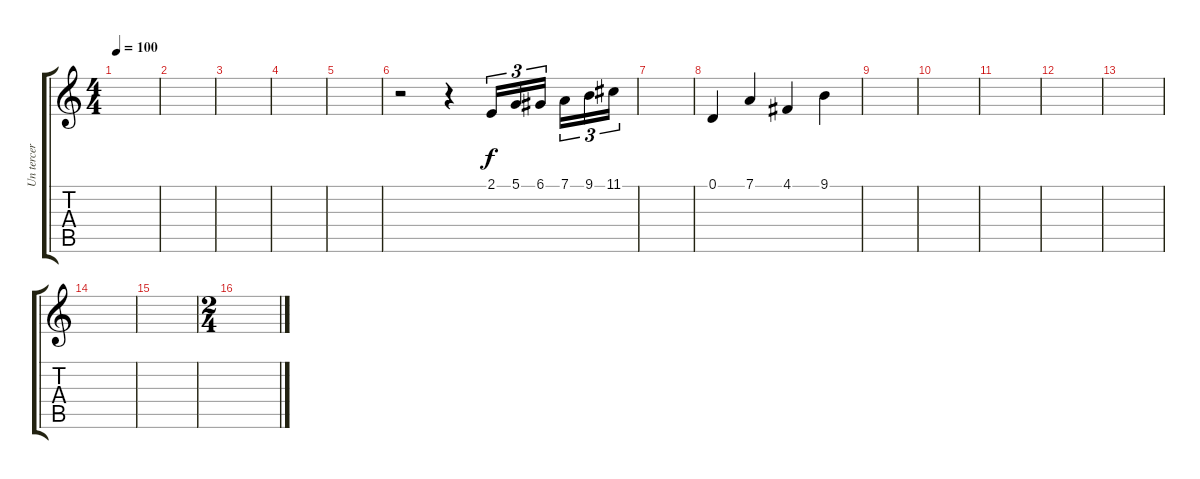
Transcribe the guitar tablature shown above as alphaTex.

\track ("Un tercer Teclado" "Un tercer ") {instrument tremolostrings}
\staff {score tabs}
\tuning (D4 A3 F3 C3 G2 D2) {hide}
\ts (4 4)
\tempo 100
\clef g2
\ks c
|
|
|
|
|
r.2 r.4 2.1.16{tu (3 2)} 5.1.16{tu (3 2)} 6.1.16{tu (3 2)} 7.1.16{tu (3 2)} 9.1.16{tu (3 2)} 11.1.16{tu (3 2)} |
|
0.1.4{instrument tubularbells} 7.1.4 4.1.4 9.1.4 |
|
|
|
|
|
|
|
\ts (2 4)
